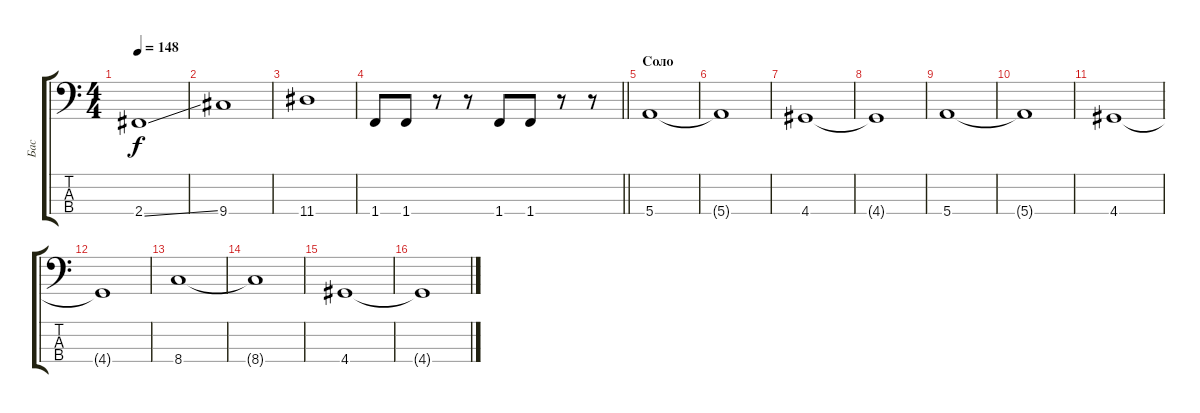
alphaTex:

\track ("Бас" "Бас") {instrument electricbassfinger}
\staff {score tabs}
\tuning (G2 D2 A1 E1) {hide}
\ts (4 4)
\tempo 148
\clef f4
\ks c
2.4{ss}.1{dy f} |
9.4.1 |
11.4.1 |
\barLineRight lightlight
1.4.8 1.4.8 r.8 r.8 1.4.8 1.4.8 r.8 r.8 |
\section ("" "Соло")
5.4.1 |
5.4{t}.1 |
4.4.1 |
4.4{t}.1 |
5.4.1 |
5.4{t}.1 |
4.4.1 |
4.4{t}.1 |
8.4.1 |
8.4{t}.1 |
4.4.1 |
4.4{t}.1
